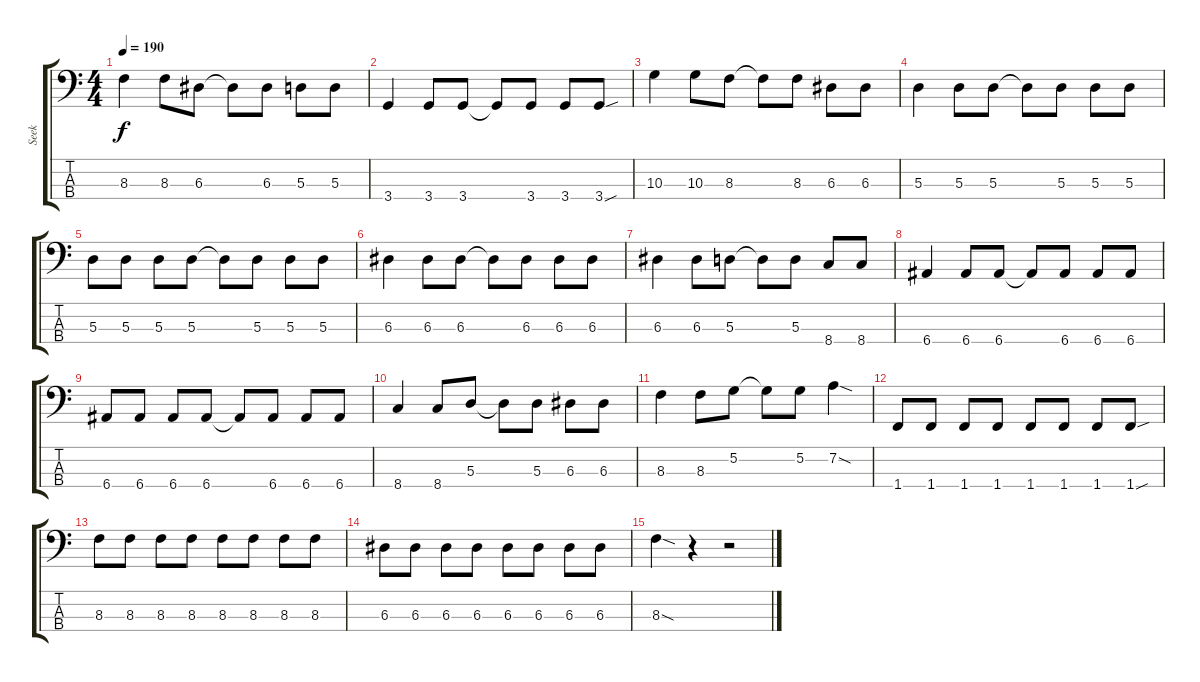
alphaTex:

\track ("Seek" "Seek") {instrument electricbasspick}
\staff {score tabs}
\tuning (G2 D2 A1 E1) {hide}
\ts (4 4)
\tempo 190
\clef f4
\ks c
8.3.4{dy f} 8.3.8 6.3.8 6.3{t}.8 6.3.8 5.3.8 5.3.8 |
3.4.4 3.4.8 3.4.8 3.4{t}.8 3.4.8 3.4.8 3.4{sou}.8 |
10.3.4 10.3.8 8.3.8 8.3{t}.8 8.3.8 6.3.8 6.3.8 |
5.3.4 5.3.8 5.3.8 5.3{t}.8 5.3.8 5.3.8 5.3.8 |
5.3.8 5.3.8 5.3.8 5.3.8 5.3{t}.8 5.3.8 5.3.8 5.3.8 |
6.3.4 6.3.8 6.3.8 6.3{t}.8 6.3.8 6.3.8 6.3.8 |
6.3.4 6.3.8 5.3.8 5.3{t}.8 5.3.8 8.4.8 8.4.8 |
6.4.4 6.4.8 6.4.8 6.4{t}.8 6.4.8 6.4.8 6.4.8 |
6.4.8 6.4.8 6.4.8 6.4.8 6.4{t}.8 6.4.8 6.4.8 6.4.8 |
8.4.4 8.4.8 5.3.8 5.3{t}.8 5.3.8 6.3.8 6.3.8 |
8.3.4 8.3.8 5.2.8 5.2{t}.8 5.2.8 7.2{sod}.4 |
1.4.8 1.4.8 1.4.8 1.4.8 1.4.8 1.4.8 1.4.8 1.4{sou}.8 |
8.3.8 8.3.8 8.3.8 8.3.8 8.3.8 8.3.8 8.3.8 8.3.8 |
6.3.8 6.3.8 6.3.8 6.3.8 6.3.8 6.3.8 6.3.8 6.3.8 |
8.3{sod}.4 r.4 r.2
